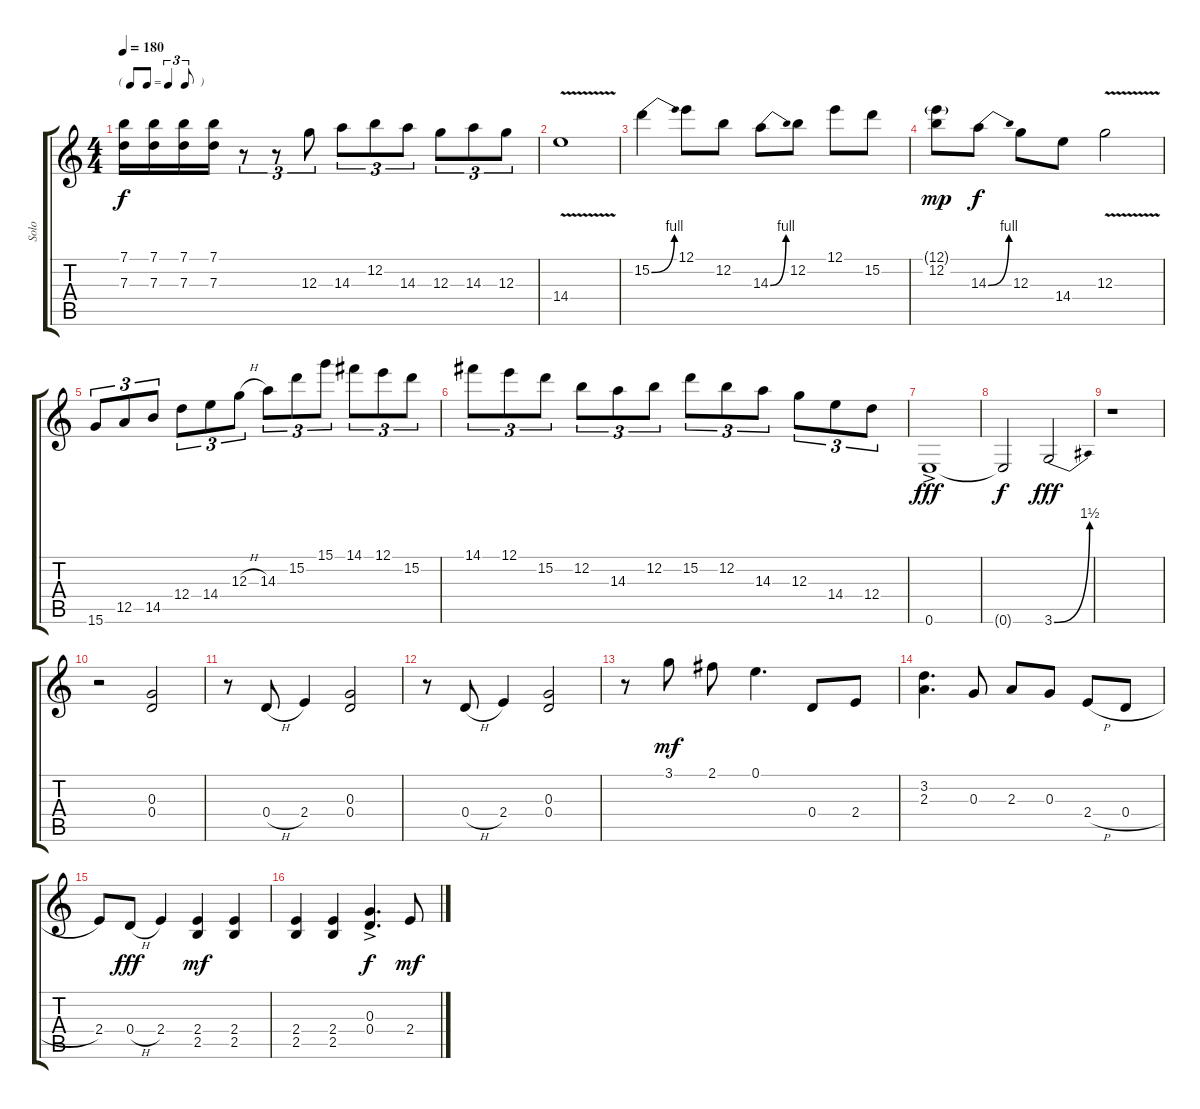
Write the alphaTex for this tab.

\track ("Solo" "Solo") {instrument overdrivenguitar}
\staff {score tabs}
\tuning (E4 B3 G3 D3 A2 E2) {hide}
\ts (4 4)
\tf triplet8th
\tempo 180
\clef g2
\ks c
(7.1 7.3).16{dy f} (7.1 7.3).16 (7.1 7.3).16 (7.1 7.3).16 r.8{tu (3 2)} r.8{tu (3 2)} 12.3.8{tu (3 2)} 14.3.8{tu (3 2)} 12.2.8{tu (3 2)} 14.3.8{tu (3 2)} 12.3.8{tu (3 2)} 14.3.8{tu (3 2)} 12.3.8{tu (3 2)} |
14.4{v}.1 |
15.2{be (bend 0 0 60 4)}.4 12.1.8 12.2.8 14.3{be (bend 0 0 60 4)}.8 12.2.8 12.1.8 15.2.8 |
(12.1{g} 12.2).8{dy mp} 14.3{be (bend 0 0 60 4)}.8{dy f} 12.3.8 14.4.8 12.3{v}.2 |
15.6.8{tu (3 2)} 12.5.8{tu (3 2)} 14.5.8{tu (3 2)} 12.4.8{tu (3 2)} 14.4.8{tu (3 2)} 12.3{h}.8{tu (3 2)} 14.3.8{tu (3 2)} 15.2.8{tu (3 2)} 15.1.8{tu (3 2)} 14.1.8{tu (3 2)} 12.1.8{tu (3 2)} 15.2.8{tu (3 2)} |
14.1.8{tu (3 2)} 12.1.8{tu (3 2)} 15.2.8{tu (3 2)} 12.2.8{tu (3 2)} 14.3.8{tu (3 2)} 12.2.8{tu (3 2)} 15.2.8{tu (3 2)} 12.2.8{tu (3 2)} 14.3.8{tu (3 2)} 12.3.8{tu (3 2)} 14.4.8{tu (3 2)} 12.4.8{tu (3 2)} |
0.6{ac}.1{dy fff} |
0.6{t}.2{dy f} 3.6{be (bend 0 0 60 6)}.2{dy fff} |
r.1 |
r.2 (0.3 0.4).2 |
r.8 0.4{h}.8 2.4.4 (0.3 0.4).2 |
r.8 0.4{h}.8 2.4.4 (0.3 0.4).2 |
r.8 3.1.8{dy mf} 2.1.8 0.1.4{d} 0.4.8 2.4.8 |
(3.2 2.3).4{d} 0.3.8 2.3.8 0.3.8 2.4{h}.8 0.4{h}.8 |
2.4.8 0.4{h}.8{dy fff} 2.4.4 (2.4 2.5).4{dy mf} (2.4 2.5).4 |
(2.4 2.5).4 (2.4 2.5).4 (0.3{ac} 0.4{ac}).4{d dy f} 2.4.8{dy mf}
